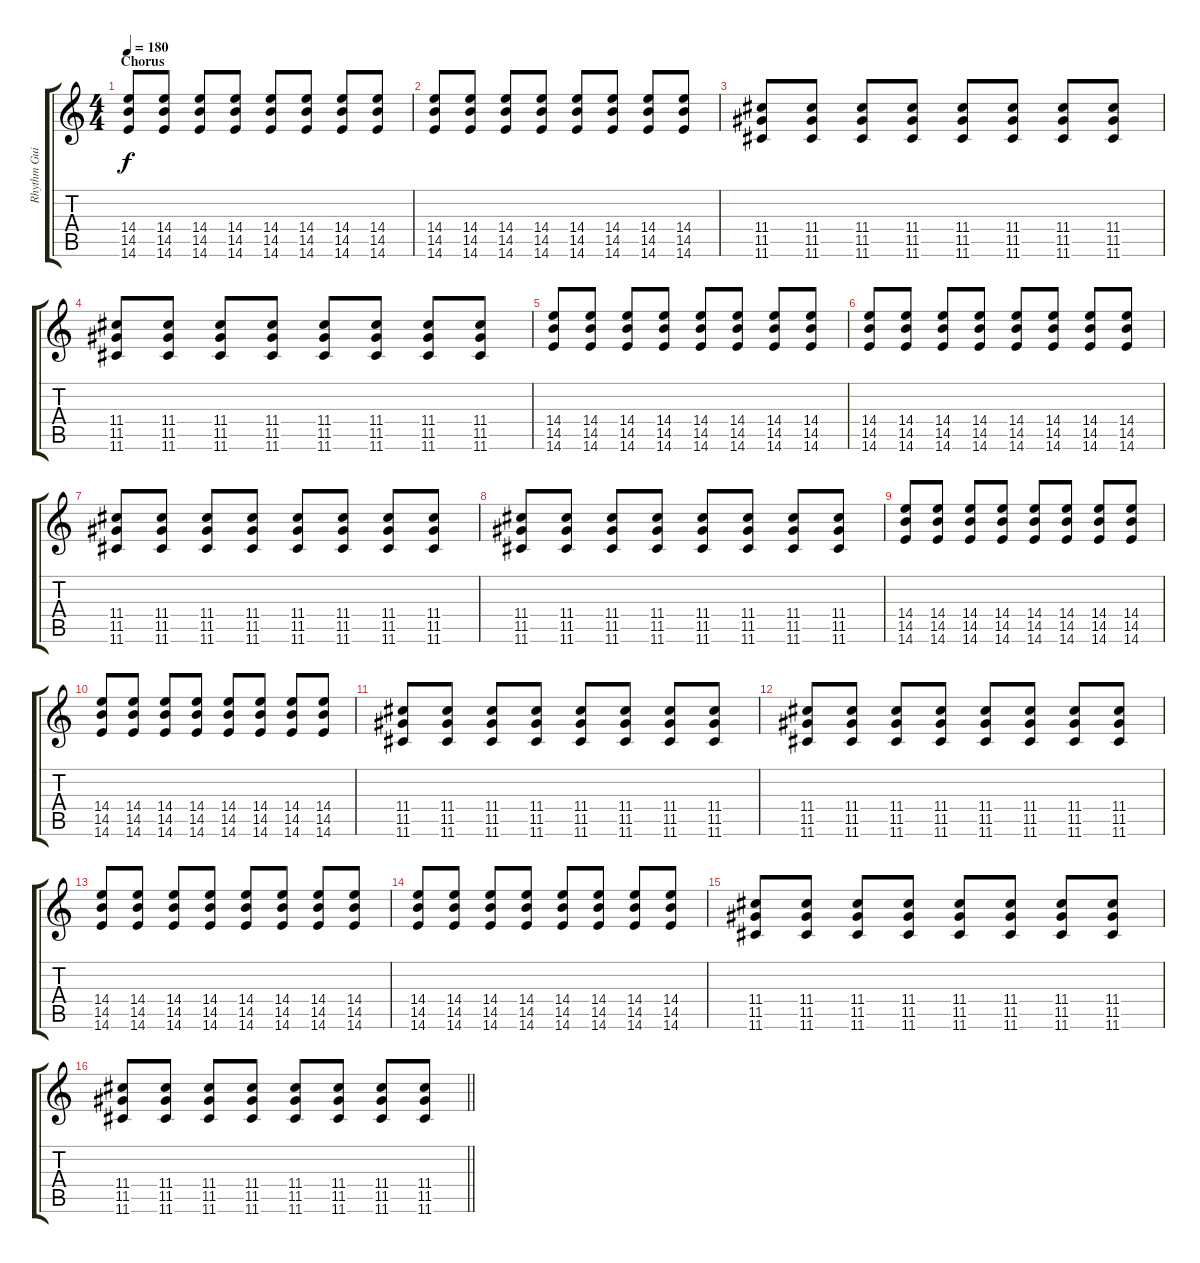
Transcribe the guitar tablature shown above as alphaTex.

\track ("Rhythm Guitar" "Rhythm Gui") {instrument distortionguitar}
\staff {score tabs}
\tuning (E4 B3 G3 D3 A2 D2) {hide}
\ts (4 4)
\section ("" "Chorus")
\tempo 180
\clef g2
\ks c
(14.4 14.5 14.6).8{dy f} (14.4 14.5 14.6).8 (14.4 14.5 14.6).8 (14.4 14.5 14.6).8 (14.4 14.5 14.6).8 (14.4 14.5 14.6).8 (14.4 14.5 14.6).8 (14.4 14.5 14.6).8 |
(14.4 14.5 14.6).8 (14.4 14.5 14.6).8 (14.4 14.5 14.6).8 (14.4 14.5 14.6).8 (14.4 14.5 14.6).8 (14.4 14.5 14.6).8 (14.4 14.5 14.6).8 (14.4 14.5 14.6).8 |
(11.4 11.5 11.6).8 (11.4 11.5 11.6).8 (11.4 11.5 11.6).8 (11.4 11.5 11.6).8 (11.4 11.5 11.6).8 (11.4 11.5 11.6).8 (11.4 11.5 11.6).8 (11.4 11.5 11.6).8 |
(11.4 11.5 11.6).8 (11.4 11.5 11.6).8 (11.4 11.5 11.6).8 (11.4 11.5 11.6).8 (11.4 11.5 11.6).8 (11.4 11.5 11.6).8 (11.4 11.5 11.6).8 (11.4 11.5 11.6).8 |
(14.4 14.5 14.6).8 (14.4 14.5 14.6).8 (14.4 14.5 14.6).8 (14.4 14.5 14.6).8 (14.4 14.5 14.6).8 (14.4 14.5 14.6).8 (14.4 14.5 14.6).8 (14.4 14.5 14.6).8 |
(14.4 14.5 14.6).8 (14.4 14.5 14.6).8 (14.4 14.5 14.6).8 (14.4 14.5 14.6).8 (14.4 14.5 14.6).8 (14.4 14.5 14.6).8 (14.4 14.5 14.6).8 (14.4 14.5 14.6).8 |
(11.4 11.5 11.6).8 (11.4 11.5 11.6).8 (11.4 11.5 11.6).8 (11.4 11.5 11.6).8 (11.4 11.5 11.6).8 (11.4 11.5 11.6).8 (11.4 11.5 11.6).8 (11.4 11.5 11.6).8 |
(11.4 11.5 11.6).8 (11.4 11.5 11.6).8 (11.4 11.5 11.6).8 (11.4 11.5 11.6).8 (11.4 11.5 11.6).8 (11.4 11.5 11.6).8 (11.4 11.5 11.6).8 (11.4 11.5 11.6).8 |
(14.4 14.5 14.6).8 (14.4 14.5 14.6).8 (14.4 14.5 14.6).8 (14.4 14.5 14.6).8 (14.4 14.5 14.6).8 (14.4 14.5 14.6).8 (14.4 14.5 14.6).8 (14.4 14.5 14.6).8 |
(14.4 14.5 14.6).8 (14.4 14.5 14.6).8 (14.4 14.5 14.6).8 (14.4 14.5 14.6).8 (14.4 14.5 14.6).8 (14.4 14.5 14.6).8 (14.4 14.5 14.6).8 (14.4 14.5 14.6).8 |
(11.4 11.5 11.6).8 (11.4 11.5 11.6).8 (11.4 11.5 11.6).8 (11.4 11.5 11.6).8 (11.4 11.5 11.6).8 (11.4 11.5 11.6).8 (11.4 11.5 11.6).8 (11.4 11.5 11.6).8 |
(11.4 11.5 11.6).8 (11.4 11.5 11.6).8 (11.4 11.5 11.6).8 (11.4 11.5 11.6).8 (11.4 11.5 11.6).8 (11.4 11.5 11.6).8 (11.4 11.5 11.6).8 (11.4 11.5 11.6).8 |
(14.4 14.5 14.6).8 (14.4 14.5 14.6).8 (14.4 14.5 14.6).8 (14.4 14.5 14.6).8 (14.4 14.5 14.6).8 (14.4 14.5 14.6).8 (14.4 14.5 14.6).8 (14.4 14.5 14.6).8 |
(14.4 14.5 14.6).8 (14.4 14.5 14.6).8 (14.4 14.5 14.6).8 (14.4 14.5 14.6).8 (14.4 14.5 14.6).8 (14.4 14.5 14.6).8 (14.4 14.5 14.6).8 (14.4 14.5 14.6).8 |
(11.4 11.5 11.6).8 (11.4 11.5 11.6).8 (11.4 11.5 11.6).8 (11.4 11.5 11.6).8 (11.4 11.5 11.6).8 (11.4 11.5 11.6).8 (11.4 11.5 11.6).8 (11.4 11.5 11.6).8 |
\barLineRight lightlight
(11.4 11.5 11.6).8 (11.4 11.5 11.6).8 (11.4 11.5 11.6).8 (11.4 11.5 11.6).8 (11.4 11.5 11.6).8 (11.4 11.5 11.6).8 (11.4 11.5 11.6).8 (11.4 11.5 11.6).8
